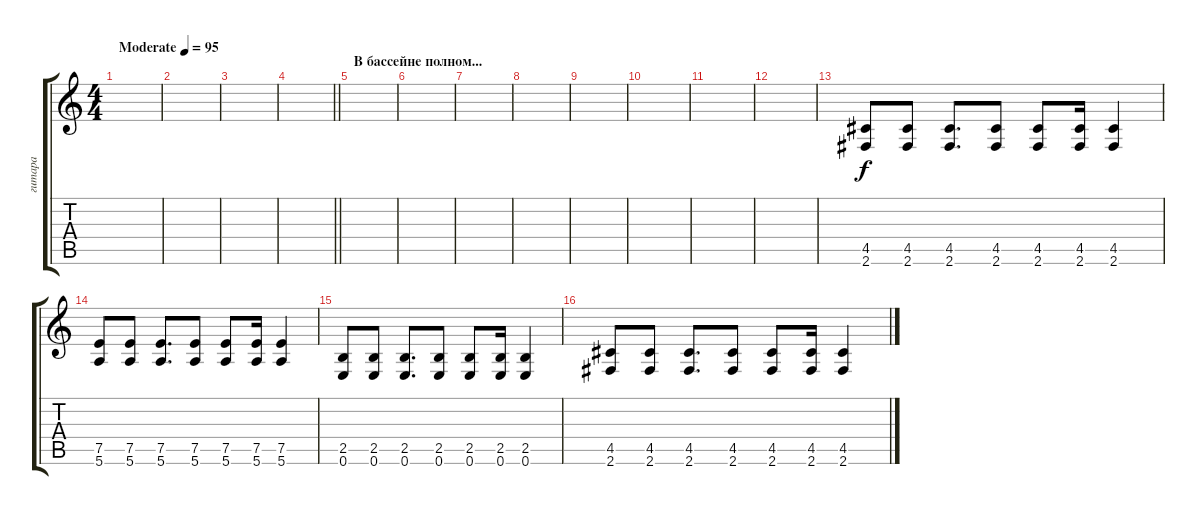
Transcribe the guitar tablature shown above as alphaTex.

\track ("гитара" "гитара") {instrument distortionguitar}
\staff {score tabs}
\tuning (E4 B3 G3 D3 A2 E2) {hide}
\ts (4 4)
\tempo (95 "Moderate")
\clef g2
\ks c
|
|
|
\barLineRight lightlight
|
\section ("" "В бассейне полном...")
|
|
|
|
|
|
|
|
(4.5 2.6).8 (4.5 2.6).8 (4.5 2.6).8{d} (4.5 2.6).8 (4.5 2.6).8 (4.5 2.6).16 (4.5 2.6).4 |
(7.5 5.6).8 (7.5 5.6).8 (7.5 5.6).8{d} (7.5 5.6).8 (7.5 5.6).8 (7.5 5.6).16 (7.5 5.6).4 |
(2.5 0.6).8 (2.5 0.6).8 (2.5 0.6).8{d} (2.5 0.6).8 (2.5 0.6).8 (2.5 0.6).16 (2.5 0.6).4 |
(4.5 2.6).8 (4.5 2.6).8 (4.5 2.6).8{d} (4.5 2.6).8 (4.5 2.6).8 (4.5 2.6).16 (4.5 2.6).4
